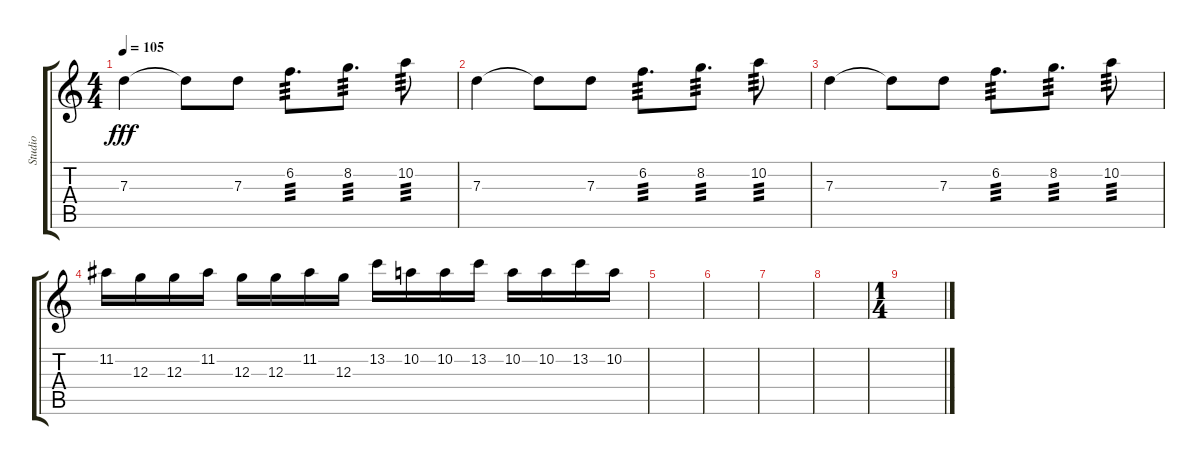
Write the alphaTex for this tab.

\track ("Studio" "Studio") {instrument distortionguitar}
\staff {score tabs}
\tuning (E4 B3 G3 D3 A2 D2) {hide}
\ts (4 4)
\tempo 105
\clef g2
\ks c
7.3.4{dy fff} 7.3{t}.8 7.3.8 6.2.8{d tp 3} 8.2.8{d tp 3} 10.2.8{tp 3} |
7.3.4 7.3{t}.8 7.3.8 6.2.8{d tp 3} 8.2.8{d tp 3} 10.2.8{tp 3} |
7.3.4 7.3{t}.8 7.3.8 6.2.8{d tp 3} 8.2.8{d tp 3} 10.2.8{tp 3} |
11.2.16 12.3.16 12.3.16 11.2.16 12.3.16 12.3.16 11.2.16 12.3.16 13.2.16 10.2.16 10.2.16 13.2.16 10.2.16 10.2.16 13.2.16 10.2.16 |
|
|
|
|
\ts (1 4)
